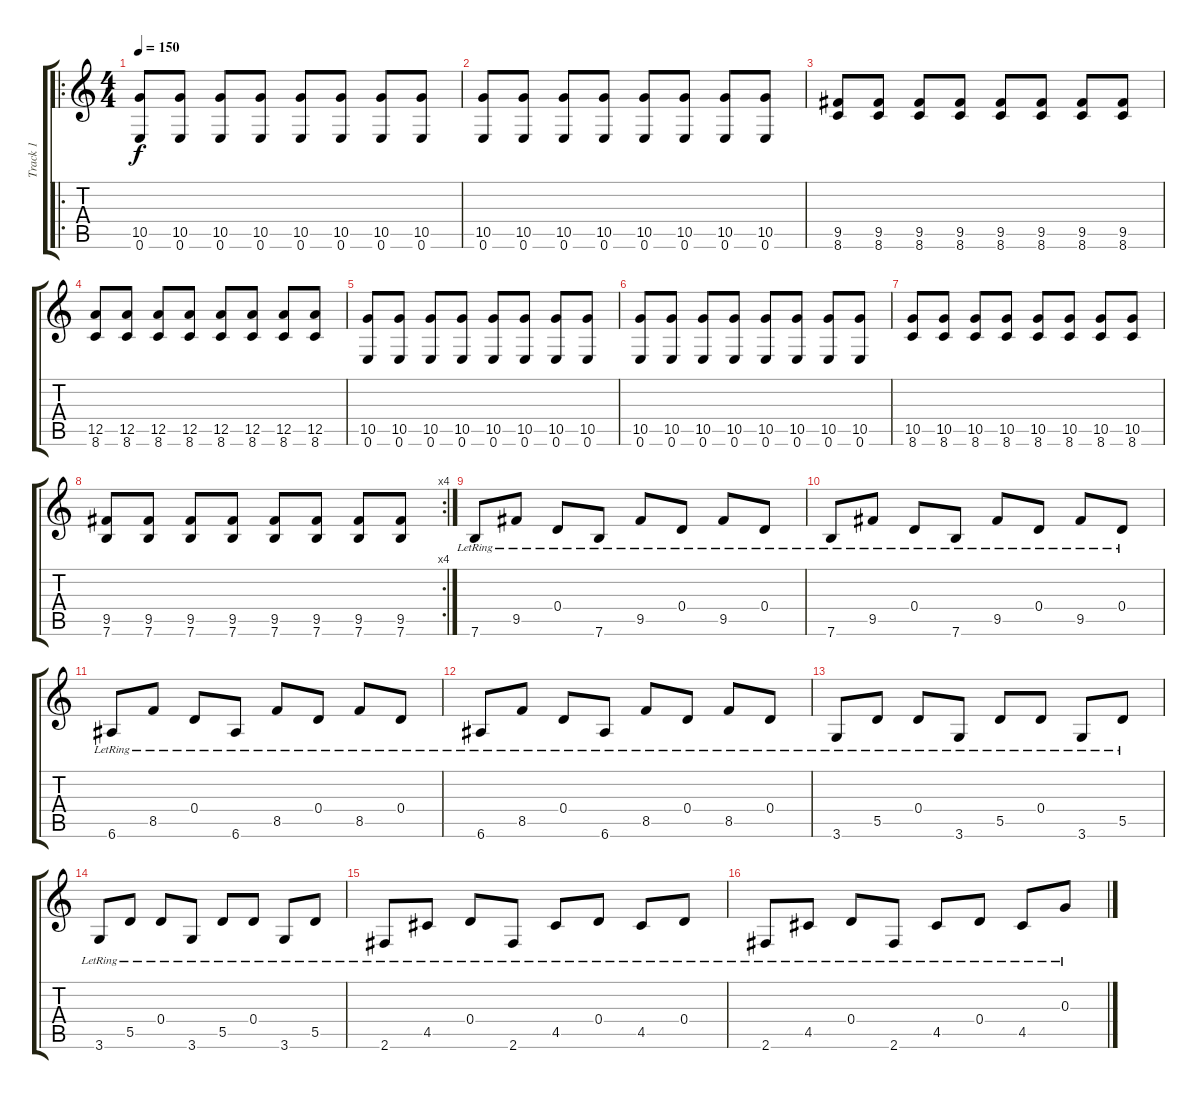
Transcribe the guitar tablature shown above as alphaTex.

\track ("Track 1" "Track 1") {instrument overdrivenguitar}
\staff {score tabs}
\tuning (E4 B3 G3 D3 A2 E2) {hide}
\ro
\ts (4 4)
\tempo 150
\clef g2
\ks c
(10.5 0.6).8{dy f} (10.5 0.6).8 (10.5 0.6).8 (10.5 0.6).8 (10.5 0.6).8 (10.5 0.6).8 (10.5 0.6).8 (10.5 0.6).8 |
(10.5 0.6).8 (10.5 0.6).8 (10.5 0.6).8 (10.5 0.6).8 (10.5 0.6).8 (10.5 0.6).8 (10.5 0.6).8 (10.5 0.6).8 |
(9.5 8.6).8 (9.5 8.6).8 (9.5 8.6).8 (9.5 8.6).8 (9.5 8.6).8 (9.5 8.6).8 (9.5 8.6).8 (9.5 8.6).8 |
(12.5 8.6).8 (12.5 8.6).8 (12.5 8.6).8 (12.5 8.6).8 (12.5 8.6).8 (12.5 8.6).8 (12.5 8.6).8 (12.5 8.6).8 |
(10.5 0.6).8 (10.5 0.6).8 (10.5 0.6).8 (10.5 0.6).8 (10.5 0.6).8 (10.5 0.6).8 (10.5 0.6).8 (10.5 0.6).8 |
(10.5 0.6).8 (10.5 0.6).8 (10.5 0.6).8 (10.5 0.6).8 (10.5 0.6).8 (10.5 0.6).8 (10.5 0.6).8 (10.5 0.6).8 |
(10.5 8.6).8 (10.5 8.6).8 (10.5 8.6).8 (10.5 8.6).8 (10.5 8.6).8 (10.5 8.6).8 (10.5 8.6).8 (10.5 8.6).8 |
\rc 4
(9.5 7.6).8 (9.5 7.6).8 (9.5 7.6).8 (9.5 7.6).8 (9.5 7.6).8 (9.5 7.6).8 (9.5 7.6).8 (9.5 7.6).8 |
7.6{lr}.8 9.5{lr}.8 0.4{lr}.8 7.6{lr}.8 9.5{lr}.8 0.4{lr}.8 9.5{lr}.8 0.4{lr}.8 |
7.6{lr}.8 9.5{lr}.8 0.4{lr}.8 7.6{lr}.8 9.5{lr}.8 0.4{lr}.8 9.5{lr}.8 0.4{lr}.8 |
6.6{lr}.8 8.5{lr}.8 0.4{lr}.8 6.6{lr}.8 8.5{lr}.8 0.4{lr}.8 8.5{lr}.8 0.4{lr}.8 |
6.6{lr}.8 8.5{lr}.8 0.4{lr}.8 6.6{lr}.8 8.5{lr}.8 0.4{lr}.8 8.5{lr}.8 0.4{lr}.8 |
3.6{lr}.8 5.5{lr}.8 0.4{lr}.8 3.6{lr}.8 5.5{lr}.8 0.4{lr}.8 3.6{lr}.8 5.5{lr}.8 |
3.6{lr}.8 5.5{lr}.8 0.4{lr}.8 3.6{lr}.8 5.5{lr}.8 0.4{lr}.8 3.6{lr}.8 5.5{lr}.8 |
2.6{lr}.8 4.5{lr}.8 0.4{lr}.8 2.6{lr}.8 4.5{lr}.8 0.4{lr}.8 4.5{lr}.8 0.4{lr}.8 |
2.6{lr}.8 4.5{lr}.8 0.4{lr}.8 2.6{lr}.8 4.5{lr}.8 0.4{lr}.8 4.5{lr}.8 0.3{lr}.8
